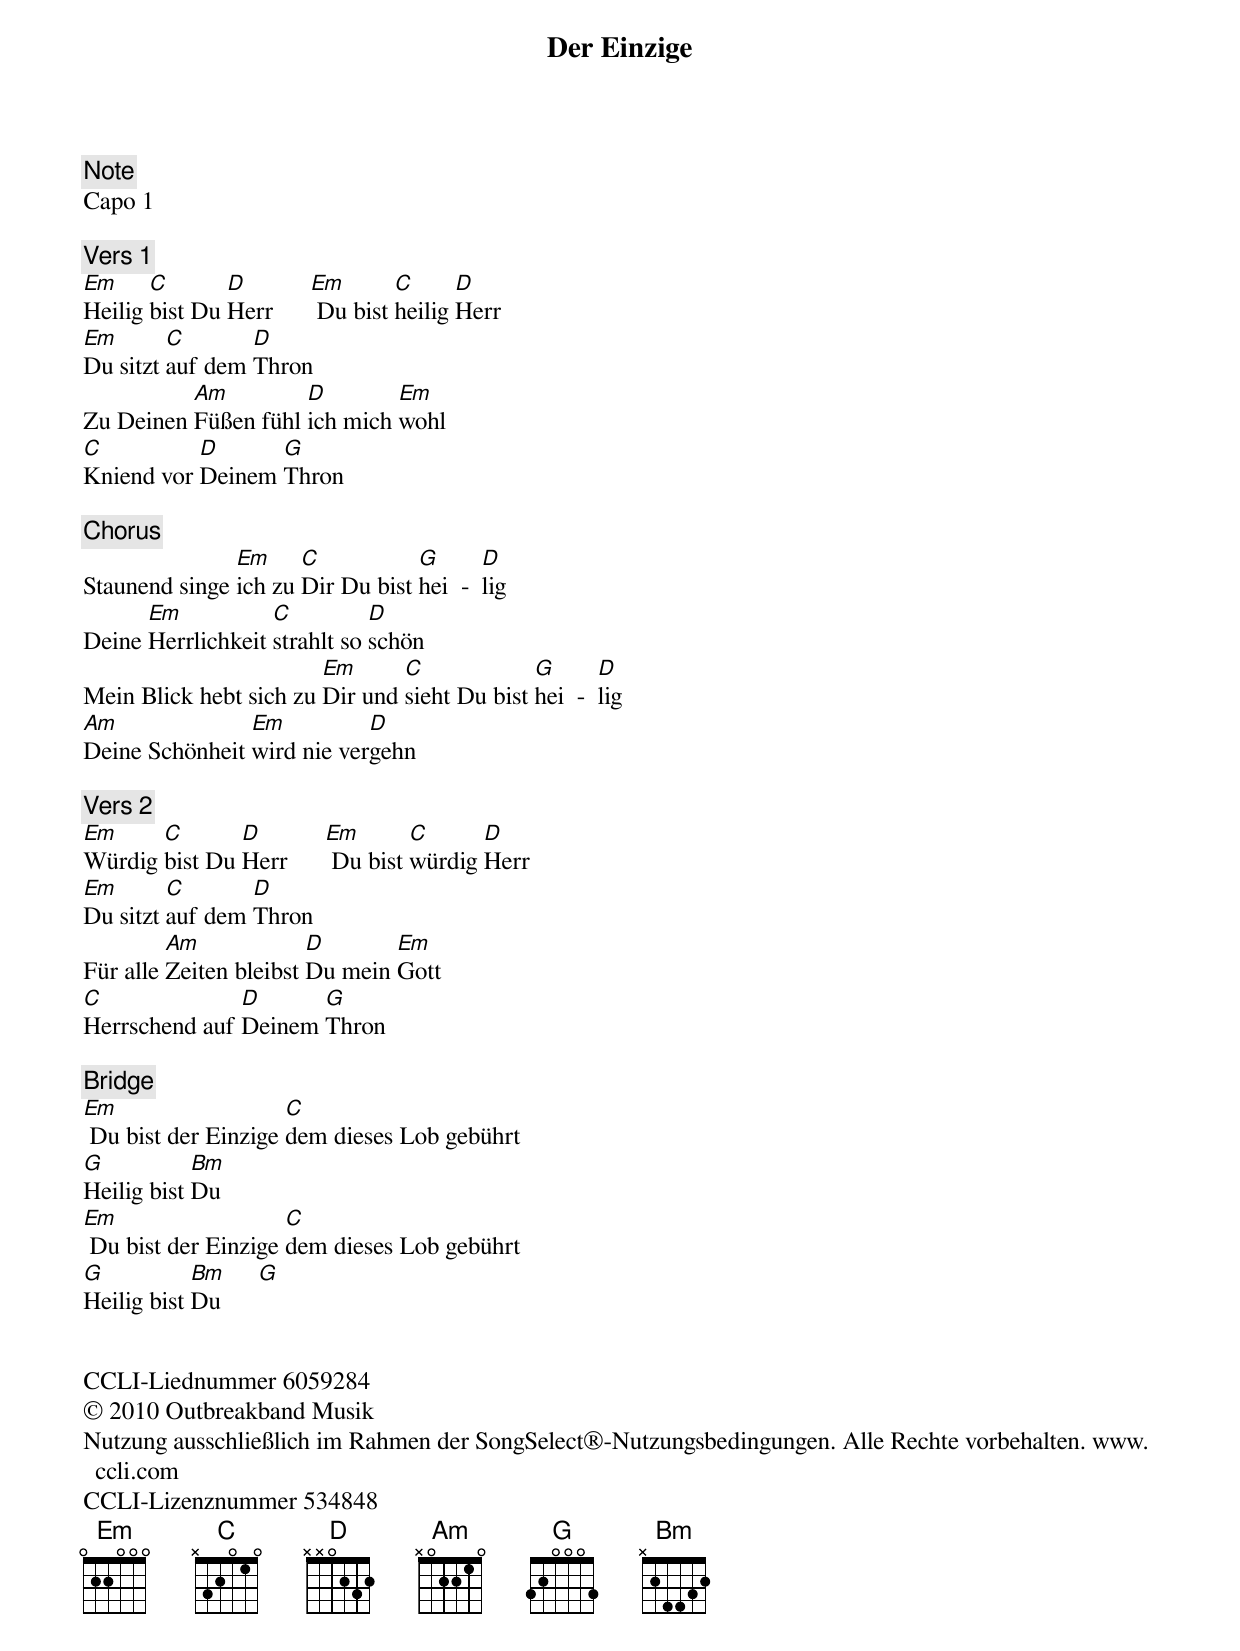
{title: Der Einzige}
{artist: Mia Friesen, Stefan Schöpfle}
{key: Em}
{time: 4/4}
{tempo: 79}
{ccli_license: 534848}
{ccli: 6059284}
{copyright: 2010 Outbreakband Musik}
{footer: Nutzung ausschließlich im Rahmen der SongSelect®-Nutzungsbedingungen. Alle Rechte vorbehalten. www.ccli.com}

{comment: Note}
Capo 1

{comment: Vers 1}
[Em]Heilig [C]bist Du [D]Herr      [Em] Du bist [C]heilig [D]Herr
[Em]Du sitzt [C]auf dem [D]Thron
Zu Deinen [Am]Füßen fühl [D]ich mich [Em]wohl
[C]Kniend vor [D]Deinem [G]Thron

{comment: Chorus}
Staunend singe [Em]ich zu [C]Dir Du bist [G]hei  -  [D]lig
Deine [Em]Herrlichkeit [C]strahlt so [D]schön
Mein Blick hebt sich zu [Em]Dir und [C]sieht Du bist [G]hei  -  [D]lig
[Am]Deine Schönheit [Em]wird nie ver[D]gehn

{comment: Vers 2}
[Em]Würdig [C]bist Du [D]Herr      [Em] Du bist [C]würdig [D]Herr
[Em]Du sitzt [C]auf dem [D]Thron
Für alle [Am]Zeiten bleibst [D]Du mein [Em]Gott
[C]Herrschend auf [D]Deinem [G]Thron

{comment: Bridge}
[Em] Du bist der Einzige [C]dem dieses Lob gebührt
[G]Heilig bist [Bm]Du
[Em] Du bist der Einzige [C]dem dieses Lob gebührt
[G]Heilig bist [Bm]Du      [G]


CCLI-Liednummer 6059284
© 2010 Outbreakband Musik
Nutzung ausschließlich im Rahmen der SongSelect®-Nutzungsbedingungen. Alle Rechte vorbehalten. www.ccli.com
CCLI-Lizenznummer 534848
